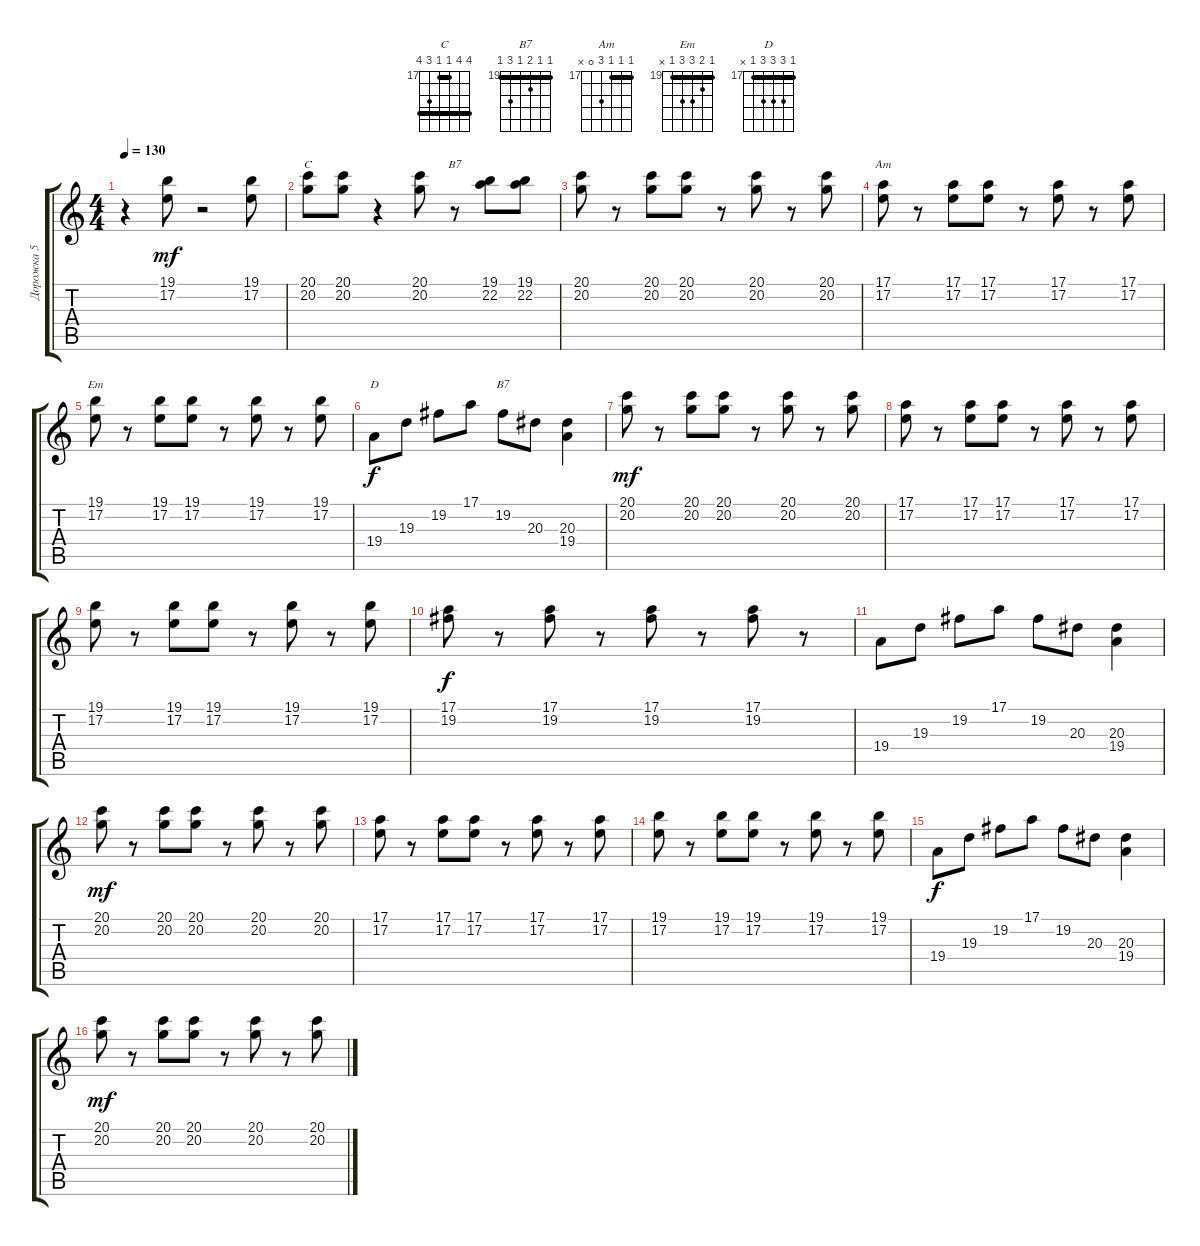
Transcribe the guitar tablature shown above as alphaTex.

\track ("Дорожка 5" "Дорожка 5") {instrument rockorgan}
\staff {score tabs}
\tuning (E4 B3 G3 D3 A2 E2) {hide}
\chord ("C" 20 20 17 17 19 20) {firstfret 17 barre (17 20)}
\chord ("B7" 19 22 20 19 21 19) {firstfret 19 barre 19}
\chord ("Am" 17 17 17 19 0 x) {firstfret 17 barre 17}
\chord ("Em" 19 20 21 21 19 x) {firstfret 19 barre 19}
\chord ("D" 17 19 19 19 17 x) {firstfret 17 barre 17}
\chord ("B7" 19 19 20 19 21 19) {firstfret 19 barre 19}
\ts (4 4)
\tempo 130
\clef g2
\ks c
r.4{dy mf} (19.1 17.2).8 r.2 (19.1 17.2).8 |
(20.1 20.2).8{ch "C"} (20.1 20.2).8 r.4 (20.1 20.2).8 r.8{ch "B7"} (19.1 22.2).8 (19.1 22.2).8 |
(20.1 20.2).8 r.8 (20.1 20.2).8 (20.1 20.2).8 r.8 (20.1 20.2).8 r.8 (20.1 20.2).8 |
(17.1 17.2).8{ch "Am"} r.8 (17.1 17.2).8 (17.1 17.2).8 r.8 (17.1 17.2).8 r.8 (17.1 17.2).8 |
(19.1 17.2).8{ch "Em"} r.8 (19.1 17.2).8 (19.1 17.2).8 r.8 (19.1 17.2).8 r.8 (19.1 17.2).8 |
19.4.8{ch "D" dy f} 19.3.8 19.2.8 17.1.8 19.2.8{ch "B7"} 20.3.8 (20.3 19.4).4 |
(20.1 20.2).8{dy mf} r.8 (20.1 20.2).8 (20.1 20.2).8 r.8 (20.1 20.2).8 r.8 (20.1 20.2).8 |
(17.1 17.2).8 r.8 (17.1 17.2).8 (17.1 17.2).8 r.8 (17.1 17.2).8 r.8 (17.1 17.2).8 |
(19.1 17.2).8 r.8 (19.1 17.2).8 (19.1 17.2).8 r.8 (19.1 17.2).8 r.8 (19.1 17.2).8 |
(17.1 19.2).8{dy f} r.8 (17.1 19.2).8 r.8 (17.1 19.2).8 r.8 (17.1 19.2).8 r.8 |
19.4.8 19.3.8 19.2.8 17.1.8 19.2.8 20.3.8 (20.3 19.4).4 |
(20.1 20.2).8{dy mf} r.8 (20.1 20.2).8 (20.1 20.2).8 r.8 (20.1 20.2).8 r.8 (20.1 20.2).8 |
(17.1 17.2).8 r.8 (17.1 17.2).8 (17.1 17.2).8 r.8 (17.1 17.2).8 r.8 (17.1 17.2).8 |
(19.1 17.2).8 r.8 (19.1 17.2).8 (19.1 17.2).8 r.8 (19.1 17.2).8 r.8 (19.1 17.2).8 |
19.4.8{dy f} 19.3.8 19.2.8 17.1.8 19.2.8 20.3.8 (20.3 19.4).4 |
(20.1 20.2).8{dy mf} r.8 (20.1 20.2).8 (20.1 20.2).8 r.8 (20.1 20.2).8 r.8 (20.1 20.2).8
